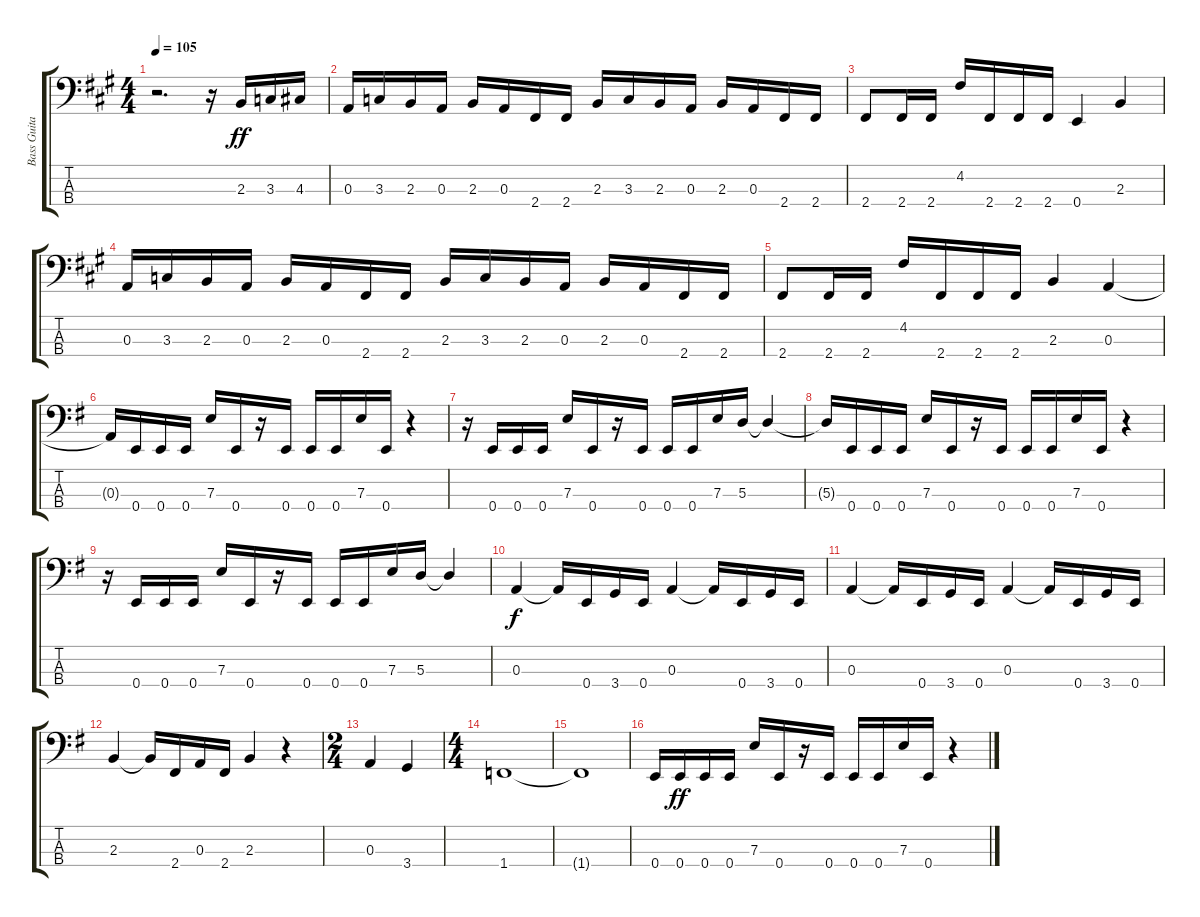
\track ("Bass Guitar" "Bass Guita") {instrument electricbassfinger}
\staff {score tabs}
\tuning (G2 D2 A1 E1) {hide}
\ts (4 4)
\tempo 105
\clef f4
\ks f#minor
r.2{d dy ff} r.16 2.3.16 3.3.16 4.3.16 |
0.3.16 3.3.16 2.3.16 0.3.16 2.3.16 0.3.16 2.4.16 2.4.16 2.3.16 3.3.16 2.3.16 0.3.16 2.3.16 0.3.16 2.4.16 2.4.16 |
2.4.8 2.4.16 2.4.16 4.2.16 2.4.16 2.4.16 2.4.16 0.4.4 2.3.4 |
0.3.16 3.3.16 2.3.16 0.3.16 2.3.16 0.3.16 2.4.16 2.4.16 2.3.16 3.3.16 2.3.16 0.3.16 2.3.16 0.3.16 2.4.16 2.4.16 |
2.4.8 2.4.16 2.4.16 4.2.16 2.4.16 2.4.16 2.4.16 2.3.4 0.3.4 |
\ks eminor
0.3{t}.16 0.4.16 0.4.16 0.4.16 7.3.16 0.4.16 r.16 0.4.16 0.4.16 0.4.16 7.3.16 0.4.16 r.4 |
r.16 0.4.16 0.4.16 0.4.16 7.3.16 0.4.16 r.16 0.4.16 0.4.16 0.4.16 7.3.16 5.3.16 5.3{t}.4{beam Up} |
5.3{t}.16 0.4.16 0.4.16 0.4.16 7.3.16 0.4.16 r.16 0.4.16 0.4.16 0.4.16 7.3.16 0.4.16 r.4 |
r.16 0.4.16 0.4.16 0.4.16 7.3.16 0.4.16 r.16 0.4.16 0.4.16 0.4.16 7.3.16 5.3.16 5.3{t}.4{beam Up} |
0.3.4{dy f} 0.3{t}.16 0.4.16 3.4.16 0.4.16 0.3.4 0.3{t}.16 0.4.16 3.4.16 0.4.16 |
0.3.4 0.3{t}.16 0.4.16 3.4.16 0.4.16 0.3.4 0.3{t}.16 0.4.16 3.4.16 0.4.16 |
2.3.4 2.3{t}.16 2.4.16 0.3.16 2.4.16 2.3.4 r.4 |
\ts (2 4)
0.3.4 3.4.4 |
\ts (4 4)
1.4.1 |
1.4{t}.1 |
0.4.16 0.4.16{dy ff} 0.4.16 0.4.16 7.3.16 0.4.16 r.16 0.4.16 0.4.16 0.4.16 7.3.16 0.4.16 r.4
